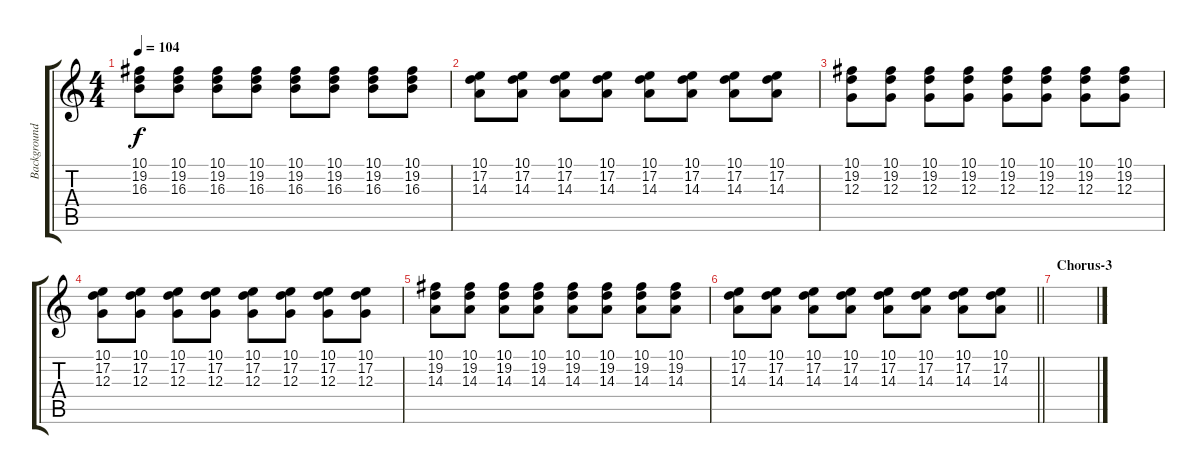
\track ("Background Piano" "Background") {instrument brightacousticpiano}
\staff {score tabs}
\tuning (E4 B3 G3 D3 A2 E2) {hide}
\ts (4 4)
\tempo 104
\clef g2
\ks c
(10.1 19.2 16.3).8{dy f} (10.1 19.2 16.3).8 (10.1 19.2 16.3).8 (10.1 19.2 16.3).8 (10.1 19.2 16.3).8 (10.1 19.2 16.3).8 (10.1 19.2 16.3).8 (10.1 19.2 16.3).8 |
(10.1 17.2 14.3).8 (10.1 17.2 14.3).8 (10.1 17.2 14.3).8 (10.1 17.2 14.3).8 (10.1 17.2 14.3).8 (10.1 17.2 14.3).8 (10.1 17.2 14.3).8 (10.1 17.2 14.3).8 |
(10.1 19.2 12.3).8 (10.1 19.2 12.3).8 (10.1 19.2 12.3).8 (10.1 19.2 12.3).8 (10.1 19.2 12.3).8 (10.1 19.2 12.3).8 (10.1 19.2 12.3).8 (10.1 19.2 12.3).8 |
(10.1 17.2 12.3).8 (10.1 17.2 12.3).8 (10.1 17.2 12.3).8 (10.1 17.2 12.3).8 (10.1 17.2 12.3).8 (10.1 17.2 12.3).8 (10.1 17.2 12.3).8 (10.1 17.2 12.3).8 |
(10.1 19.2 14.3).8 (10.1 19.2 14.3).8 (10.1 19.2 14.3).8 (10.1 19.2 14.3).8 (10.1 19.2 14.3).8 (10.1 19.2 14.3).8 (10.1 19.2 14.3).8 (10.1 19.2 14.3).8 |
\barLineRight lightlight
(10.1 17.2 14.3).8 (10.1 17.2 14.3).8 (10.1 17.2 14.3).8 (10.1 17.2 14.3).8 (10.1 17.2 14.3).8 (10.1 17.2 14.3).8 (10.1 17.2 14.3).8 (10.1 17.2 14.3).8 |
\section ("" "Chorus-3")
